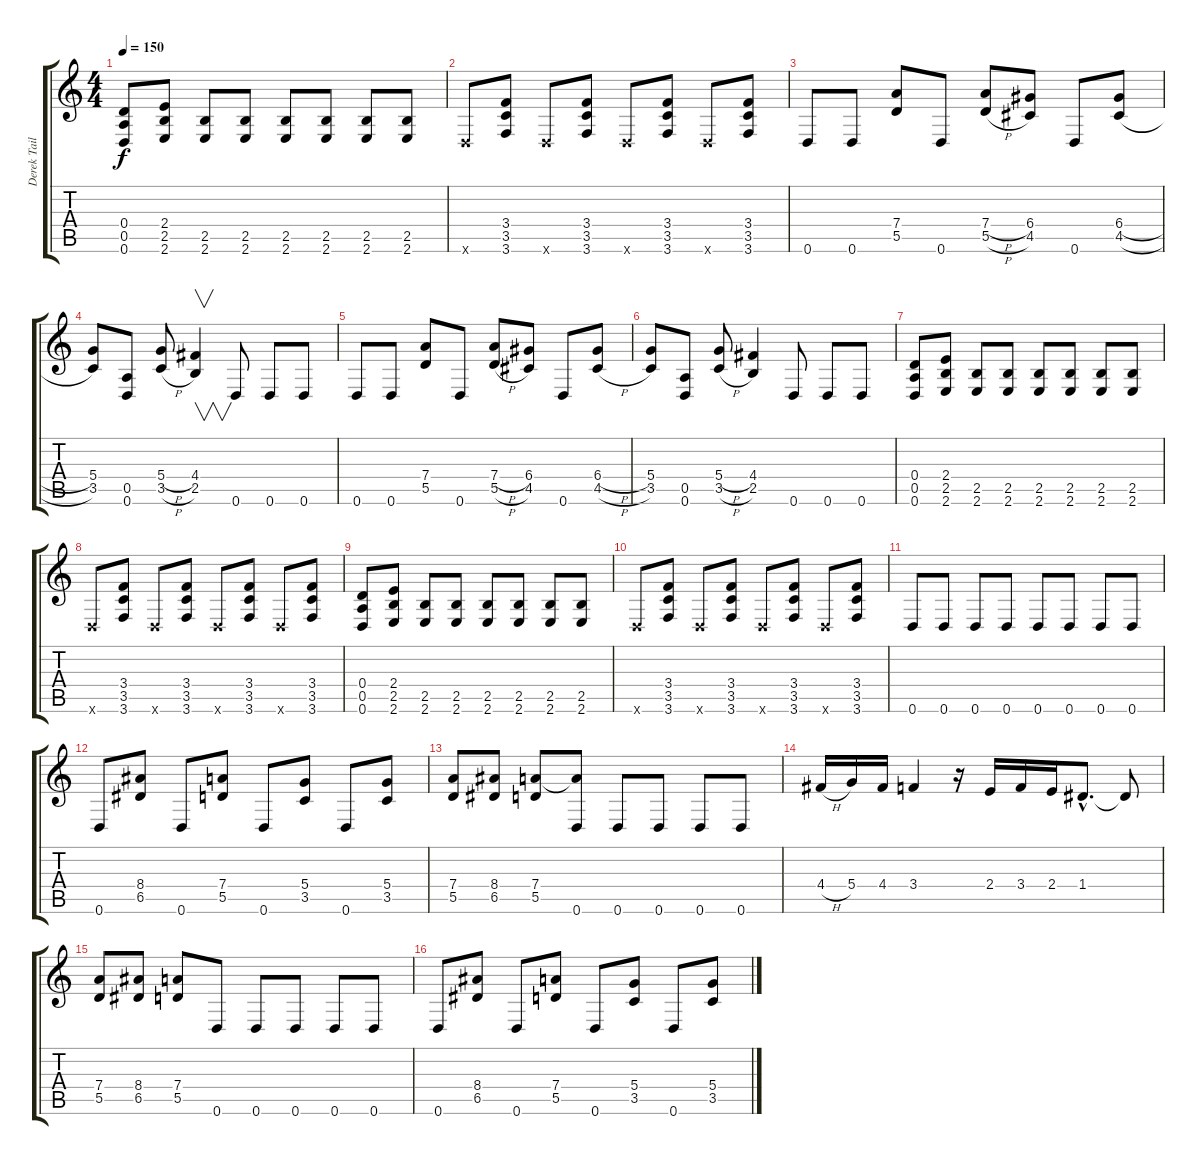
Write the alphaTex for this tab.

\track ("Derek Tailer-guitar" "Derek Tail") {instrument overdrivenguitar}
\staff {score tabs}
\tuning (E4 B3 G3 D3 A2 D2) {hide}
\ts (4 4)
\tempo 150
\clef g2
\ks c
(0.4 0.5 0.6).8{dy f} (2.4 2.5 2.6).8 (2.5 2.6).8 (2.5 2.6).8 (2.5 2.6).8 (2.5 2.6).8 (2.5 2.6).8 (2.5 2.6).8 |
0.6{x}.8 (3.4 3.5 3.6).8 0.6{x}.8 (3.4 3.5 3.6).8 0.6{x}.8 (3.4 3.5 3.6).8 0.6{x}.8 (3.4 3.5 3.6).8 |
0.6.8 0.6.8 (7.4 5.5).8 0.6.8 (7.4{h} 5.5{h}).8 (6.4 4.5).8 0.6.8 (6.4{h} 4.5{h}).8 |
(5.4 3.5).8 (0.5 0.6).8 (5.4{h} 3.5{h}).8 (4.4 2.5).4{v} 0.6.8 0.6.8 0.6.8 |
0.6.8 0.6.8 (7.4 5.5).8 0.6.8 (7.4{h} 5.5{h}).8 (6.4 4.5).8 0.6.8 (6.4{h} 4.5{h}).8 |
(5.4 3.5).8 (0.5 0.6).8 (5.4{h} 3.5{h}).8 (4.4 2.5).4 0.6.8 0.6.8 0.6.8 |
(0.4 0.5 0.6).8 (2.4 2.5 2.6).8 (2.5 2.6).8 (2.5 2.6).8 (2.5 2.6).8 (2.5 2.6).8 (2.5 2.6).8 (2.5 2.6).8 |
0.6{x}.8 (3.4 3.5 3.6).8 0.6{x}.8 (3.4 3.5 3.6).8 0.6{x}.8 (3.4 3.5 3.6).8 0.6{x}.8 (3.4 3.5 3.6).8 |
(0.4 0.5 0.6).8 (2.4 2.5 2.6).8 (2.5 2.6).8 (2.5 2.6).8 (2.5 2.6).8 (2.5 2.6).8 (2.5 2.6).8 (2.5 2.6).8 |
0.6{x}.8 (3.4 3.5 3.6).8 0.6{x}.8 (3.4 3.5 3.6).8 0.6{x}.8 (3.4 3.5 3.6).8 0.6{x}.8 (3.4 3.5 3.6).8 |
0.6.8 0.6.8 0.6.8 0.6.8 0.6.8 0.6.8 0.6.8 0.6.8 |
0.6.8 (8.4 6.5).8 0.6.8 (7.4 5.5).8 0.6.8 (5.4 3.5).8 0.6.8 (5.4 3.5).8 |
(7.4 5.5).8 (8.4 6.5).8 (7.4 5.5).8 (7.4{t} 0.6).8 0.6.8 0.6.8 0.6.8 0.6.8 |
4.4{h}.16 5.4.16 4.4.16 3.4.4 r.16 2.4.16 3.4.16 2.4.16 1.4{hac}.8{d} 1.4{t}.8 |
(7.4 5.5).8 (8.4 6.5).8 (7.4 5.5).8 0.6.8 0.6.8 0.6.8 0.6.8 0.6.8 |
0.6.8 (8.4 6.5).8 0.6.8 (7.4 5.5).8 0.6.8 (5.4 3.5).8 0.6.8 (5.4 3.5).8
